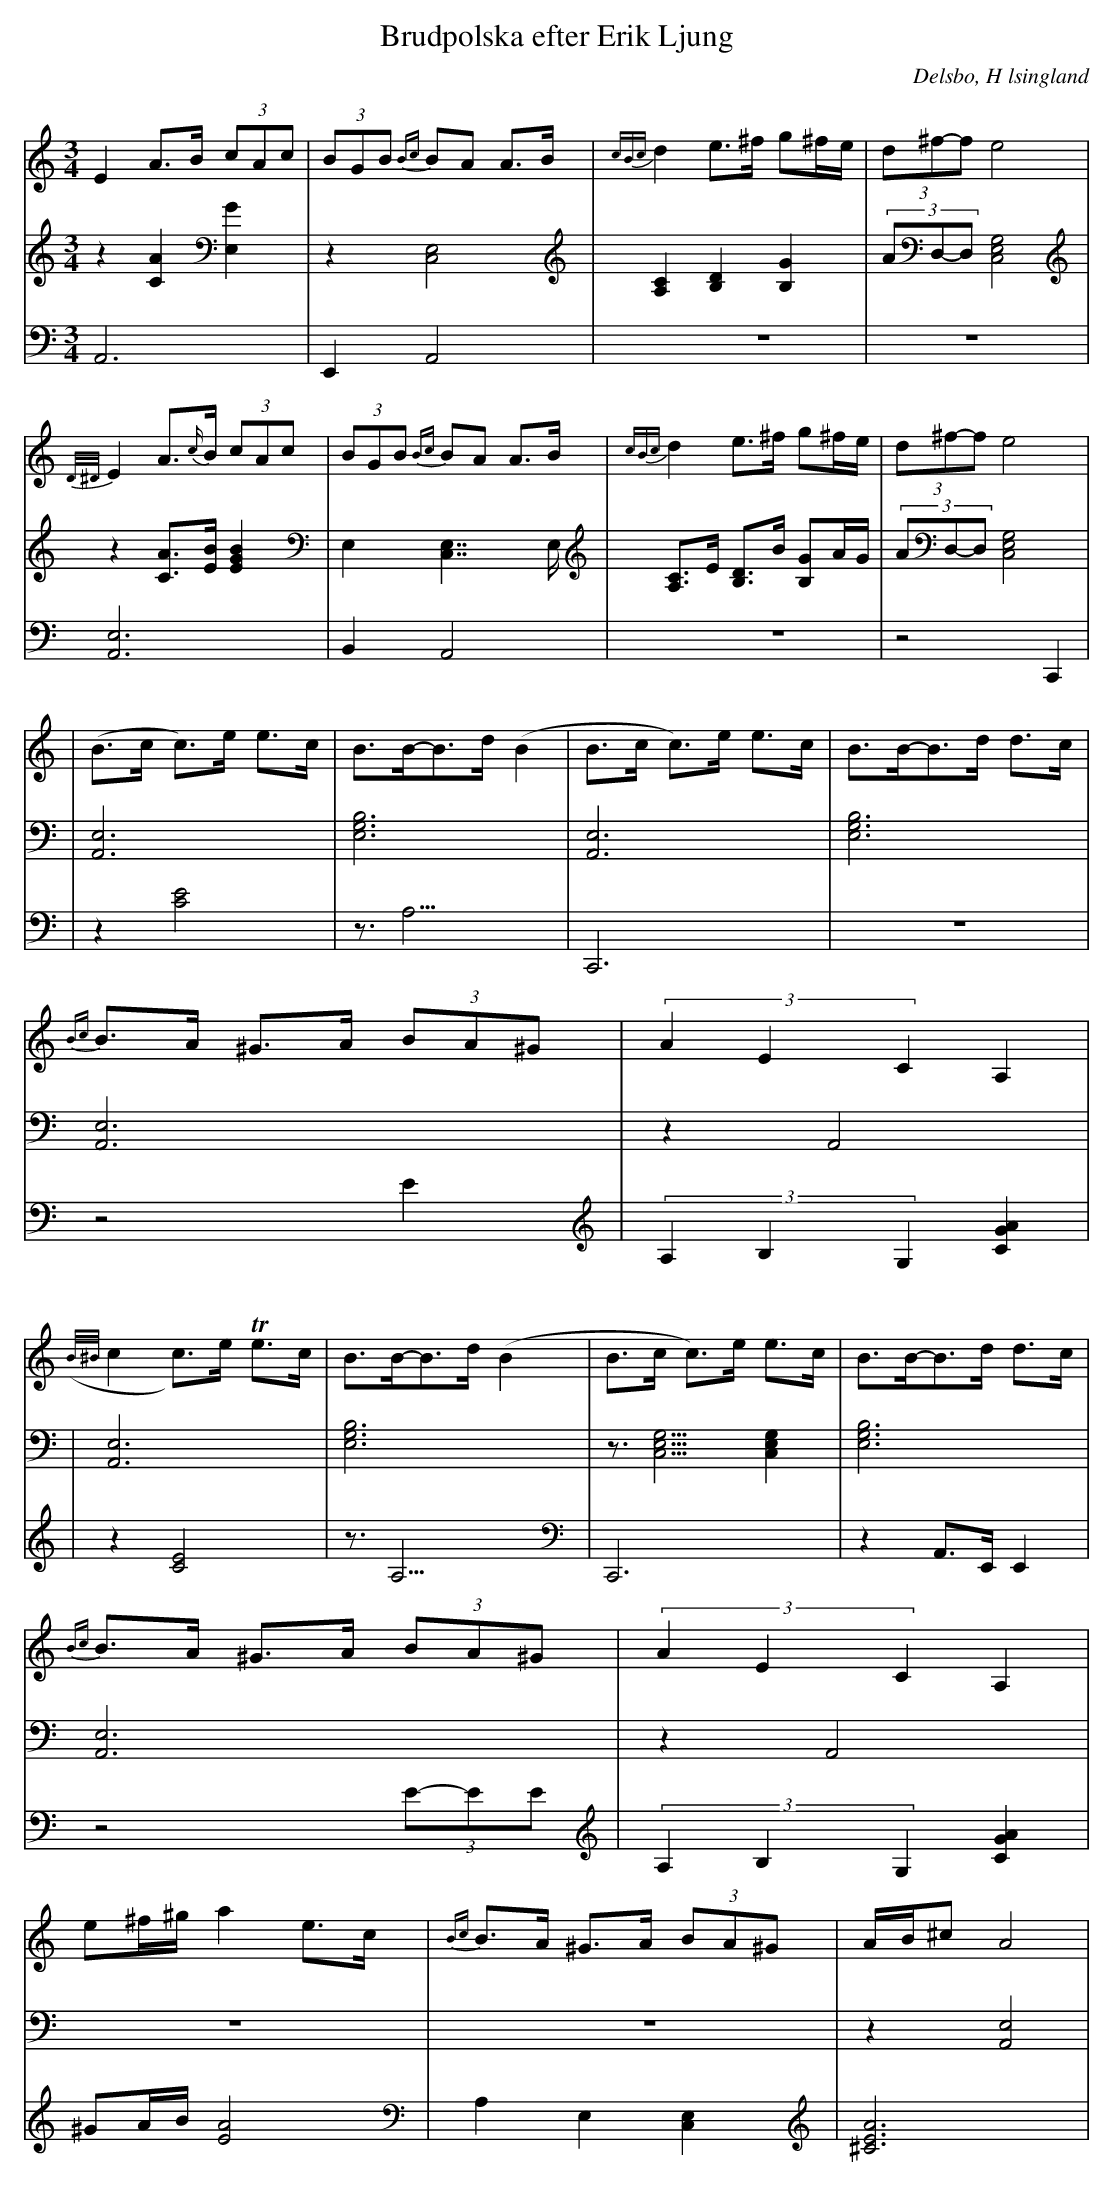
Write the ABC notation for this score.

X:1
T: Brudpolska efter Erik Ljung
Q: 105
O: Delsbo, H lsingland
M: 3/4
L: 1/8
K: Am
V:1
V:2
V:3 =Merge
V:1
E2 A>B (3cAc| (3BGB {Bc}BA A>B|{cBc}d2 e>^f g^f/e/|(3d^f-f e4 |
{D/^D/}E2 A>{c/}B (3cAc| (3BGB {Bc}BA A>B|{cBc}d2 e>^f g^f/e/|(3d^f-f e4 |
|(B>c c)>e e>c|B>B-B>d (B2|B>c c)>e e>c|B>B-B>d d>c|
{Bc}B>A ^G>A (3BA^G|(3A2E2C2 A,2|
({B/^B/}c2 c)>e Te>c|B>B-B>d (B2|B>c c)>e e>c|B>B-B>d d>c|
{Bc}B>A ^G>A (3BA^G|(3A2E2C2 A,2|
e^f/^g/ a2 e>c|{Bc}B>A ^G>A (3BA^G|A/B/^c A4|
V:2
z2 [A2C2] [E,2G2]|z2 [C,4E,4]|[A,2C2] [B,2D2] [B,2G2]|(3AD,-D, [E,4G,4C,4]|
z2 [AC]>[BE] [B2E2G2]|E,2 [C,7/2E,7/2]E,/|[A,C]>E [B,D]>B [B,G]A/G/|(3AD,-D, [E,4G,4C,4]|
|[A,,6E,6]|[E,6G,6B,6]|[A,,6E,6]|[E,6G,6B,6]|
[A,,6E,6]|z2 A,,4|
|[A,,6E,6]|[E,6G,6B,6]|z3/2[E,5/2G,5/2C,5/2] [E,2G,2C,2]|[E,6G,6B,6]|
[A,,6E,6]|z2 A,,4|
z6|z6|z2 [A,,4E,4]|
V:3
A,,6|E,,2 A,,4|z6|z6|
[A,,6E,6]|B,,2 A,,4|z6|z4  C,,2|
|z2 [C4E4]|z3<A,3|C,,6|z6|
z4 E2|(3A,2B,2G,2 [G2A2C2]|
|z2 [C4E4]|z3<A,3|C,,6|z2 A,,>E,, E,,2|
z4 (3E-EE|(3A,2B,2G,2 [G2A2C2]|
^GA/B/ [A4E4]|A,2 E,2 [C,2E,2]|[A6^C6E6]|
